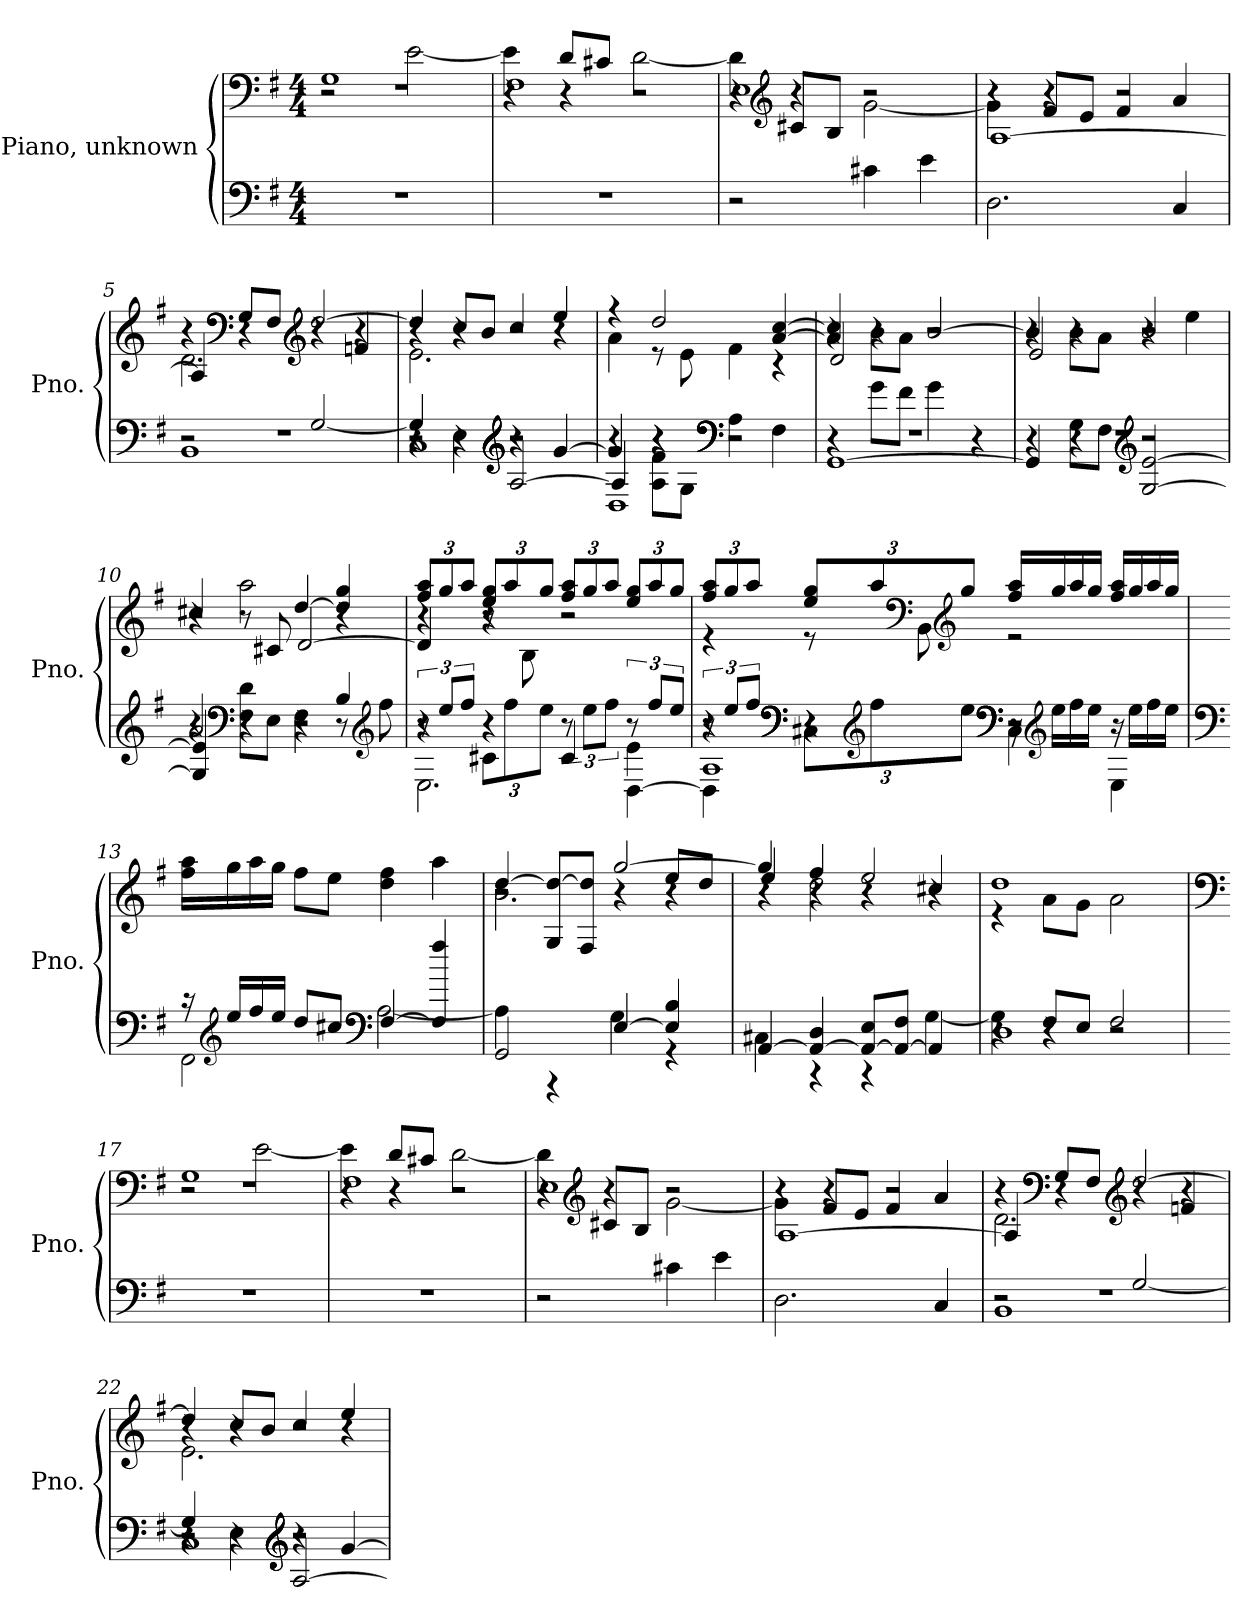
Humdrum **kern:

**kern	**kern
*part1	*part1
*staff2	*staff1
*I"Piano, unknown	*
*I'Pno.	*
*clefF4	*clefF4
*k[f#]	*k[f#]
*M4/4	*M4/4
*MM120	*MM120
=1	=1
*	*^
*	*	*^
1r	1r	2r	1G
.	.	[2e\	.
=2	=2	=2	=2
1r	4r	4e\]	1F#
.	8d/L	4r	.
.	8c#X/J	.	.
.	2r	[2d\	.
=3	=3	=3	=3
2r	4r	4d\]	1E
*	*clefG2	*	*
.	8c#X/L	4r	.
.	8B/J	.	.
4c#X\	2r	[2g\	.
4e\	.	.	.
=4	=4	=4	=4
2.D\	4r	4g\]	[1A
.	8f#/L	4r	.
.	8e/J	.	.
.	4f#/	2r	.
4C/	4a/	.	.
=5	=5	=5	=5
*^	*	*	*
*	*^	*	*	*
1r	2r	1BB	4r	2.d\	4A/]
*	*	*	*clefF4	*	*
.	.	.	8G/L	.	4r
.	.	.	8F#/J	.	.
*	*	*	*clefG2	*	*
.	[2G/	.	4r	.	[2dd/
.	.	.	4fn/	4r	.
!!LO:LB:g=z	!!	!!
=6	=6	=6	=6	=6	=6
*	*	*^	*	*	*
2r	4r	4G/]	1C	4r	2.e\	4dd/]
.	4E\	4r	.	8cc/L	.	4r
.	.	.	.	8b/J	.	.
*clefG2	*	*	*	*	*	*
4r	2r	[2A/	.	4cc/	.	2r
[4g/	.	.	.	4ee/	4r	.
*	*	*	*	*	*v	*v
=7	=7	=7	=7	=7	=7
4g/]	4r	4A/]	1D	4r	4a\
4r	8A\ 8f#\L	4r	.	2dd/	8r
.	8G\J	.	.	.	8e\
*clefF4	*	*	*	*	*
2r	4A\	2r	.	.	4f#\
.	4F#\	.	.	[4a/ [4cc/	4r
*	*	*v	*v	*	*
=8	=8	=8	=8	=8
*	*	*	*	*^
1r	4r	[1GG	4a/] 4cc/]	4r	2d/
.	8g\L	.	4r	8b\L	.
.	8f#\J	.	.	8a\J	.
.	4g\	.	[2b/	2r	2r
.	4r	.	.	.	.
=9	=9	=9	=9	=9	=9
1r	4r	4GG/]	4b/]	4r	2e/
.	8G\L	4r	4r	8b\L	.
.	8F#\J	.	.	8a\J	.
*clefG2	*	*	*	*	*
.	2r	[2G/ [2e/	2b/	4r	2r
.	.	.	.	4ee\	.
=10	=10	=10	=10	=10	=10
2a/	4r	4G/] 4e/]	4cc#X/	4r	2r
*clefF4	*	*	*	*	*
.	8F#\ 8d\L	4r	8r	2aa\	.
.	8E\J	.	8c#X/	.	.
2r	4F#\	4r	[4dd/	.	[2d/
.	8r	4B/	4dd/] 4gg/	4r	.
*clefG2	*	*	*	*	*
.	8ff#\	.	.	.	.
!!LO:LB:g=z	!!	!!
=11	=11	=11	=11	=11	=11
*	*	*	*Xbrackettup	*	*
12r	4r	2.E\	12ff#/ 12aa/L	4r	4d/]
12ee/L	.	.	12gg/	.	.
12ff#/J	.	.	12aa/J	.	.
*	*Xbrackettup	*	*	*	*
4r	12c#X\L	.	12ee/ 12gg/L	8r	4r
.	12ff#\	.	12aa/	.	.
.	.	.	.	8B\	.
.	12ee\J	.	12gg/J	.	.
*	*brackettup	*	*	*	*
4c#/	12r	.	12ff#/ 12aa/L	2r	2r
.	12ee\L	.	12gg/	.	.
.	12ff#\J	.	12aa/J	.	.
12r	4e\	[4D\	12ee/ 12gg/L	.	.
12ff#/L	.	.	12aa/	.	.
12ee/J	.	.	12gg/J	.	.
*	*	*	*	*v	*v
=12	=12	=12	=12	=12
*	*	*^	*	*
12r	4r	1A	4D\]	12ff#/ 12aa/L	4r
12ee/L	.	.	.	12gg/	.
12ff#/J	.	.	.	12aa/J	.
*clefF4	*	*	*	*	*
*	*Xbrackettup	*	*	*	*
4r	12C#X\L	.	4r	12ee/ 12gg/L	8r
*clefG2	*	*	*	*	*
.	12ff#\	.	.	12aa/	.
*	*	*	*	*clefF4	*
.	.	.	.	.	8BB\
*	*	*	*	*clefG2	*
.	12ee\J	.	.	12gg/J	.
*clefF4	*	*	*	*	*
2r	16r	.	4C#\	16ff#/ 16aa/LL	2r
*clefG2	*	*	*	*	*
.	16ee\LL	.	.	16gg/	.
.	16ff#\	.	.	16aa/	.
.	16ee\JJ	.	.	16gg/JJ	.
.	16r	.	4E\	16ff#/ 16aa/LL	.
.	16ee\LL	.	.	16gg/	.
.	16ff#\	.	.	16aa/	.
.	16ee\JJ	.	.	16gg/JJ	.
*v	*v	*v	*v	*	*
*	*v	*v
!!LO:LB:g=z
=13	=13
*clefF4	*
*^	*
16r	2FF#\	16ff#\ 16aa\LL
*clefG2	*	*
16ee/LL	.	16gg\
16ff#/	.	16aa\
16ee/JJ	.	16gg\JJ
8dd/L	.	8ff#\L
8cc#X/J	.	8ee\J
*clefF4	*	*
[4F#/	[2A\	4dd\ 4ff#\
4F#/] 4ff#/	.	4aa\
=14	=14	=14
*	*	*^
*	*	*	*^
2GG/	4A\]	2r	2.b\	[4dd/
.	4r	.	.	8G/ 8dd/_L
.	.	.	.	8F#/ 8dd/]J
[4E/	4G\	[2gg/	.	4r
4E/] 4B/	4r	.	4r	8ee/L
.	.	.	.	8dd/J
=15	=15	=15	=15	=15
[4AA/	4C#X\	4gg/]	4r	4ee/
4AA/_ 4D/	4r	4r	2dd\	4ff#/
8AA/_ 8E/L	4r	2ee/	.	4r
8AA/_ 8F#/J	.	.	.	.
4AA/]	[4G\	.	4r	4cc#X/
*	*	*	*v	*v
=16	=16	=16	=16
*	*^	*	*
4r	4G\]	1D	1dd	4r
8F#/L	4r	.	.	8a\L
8E/J	.	.	.	8g\J
2F#/	2r	.	.	2a\
*v	*v	*v	*	*
*	*v	*v
=17	=17
*	*clefF4
*	*^
*	*	*^
1r	1r	2r	1G
.	.	[2e\	.
!!LO:LB:g=z	!!	!!
=18	=18	=18	=18
1r	4r	4e\]	1F#
.	8d/L	4r	.
.	8c#X/J	.	.
.	2r	[2d\	.
=19	=19	=19	=19
2r	4r	4d\]	1E
*	*clefG2	*	*
.	8c#X/L	4r	.
.	8B/J	.	.
4c#X\	2r	[2g\	.
4e\	.	.	.
=20	=20	=20	=20
2.D\	4r	4g\]	[1A
.	8f#/L	4r	.
.	8e/J	.	.
.	4f#/	2r	.
4C/	4a/	.	.
=21	=21	=21	=21
*^	*	*	*
*	*^	*	*	*
1r	2r	1BB	4r	2.d\	4A/]
*	*	*	*clefF4	*	*
.	.	.	8G/L	.	4r
.	.	.	8F#/J	.	.
*	*	*	*clefG2	*	*
.	[2G/	.	4r	.	[2dd/
.	.	.	4fn/	4r	.
=22	=22	=22	=22	=22	=22
*	*	*^	*	*	*
2r	4r	4G/]	1C	4r	2.e\	4dd/]
.	4E\	4r	.	8cc/L	.	4r
.	.	.	.	8b/J	.	.
*clefG2	*	*	*	*	*	*
4r	2r	[2A/	.	4cc/	.	2r
[4g/	.	.	.	4ee/	4r	.
*v	*v	*v	*v	*	*	*
*	*v	*v	*v
=	=
*-	*-
